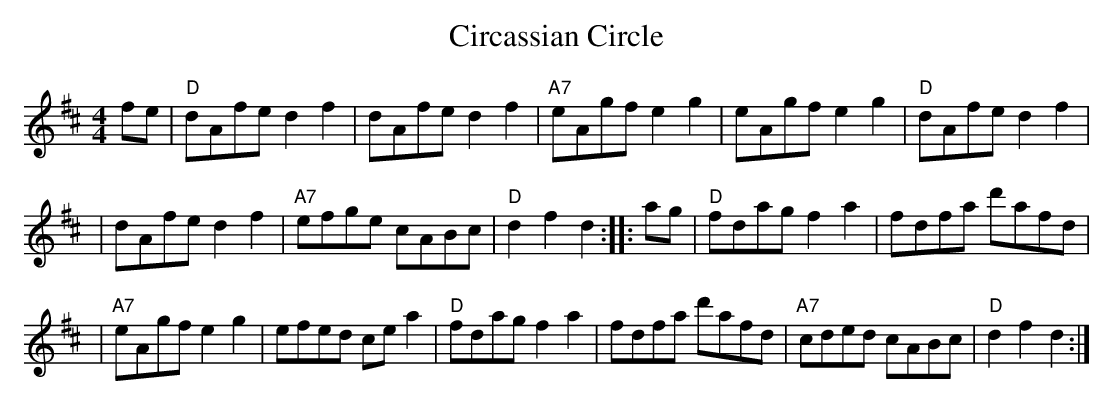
X:1
T:Circassian Circle
M:4/4
L:1/8
K:D
fe \
| "D"dAfe d2f2 | dAfe d2f2 | "A7"eAgf e2g2 | eAgf e2g2 | "D"dAfe d2f2 |
| dAfe d2f2 | "A7"efge cABc | "D"d2f2 d2 :: ag | "D"fdag f2a2 | fdfa d'afd |
| "A7"eAgf e2g2 | efed cea2 | "D"fdag f2a2 | fdfa d'afd | "A7"cded cABc | "D"d2f2 d2 :|
